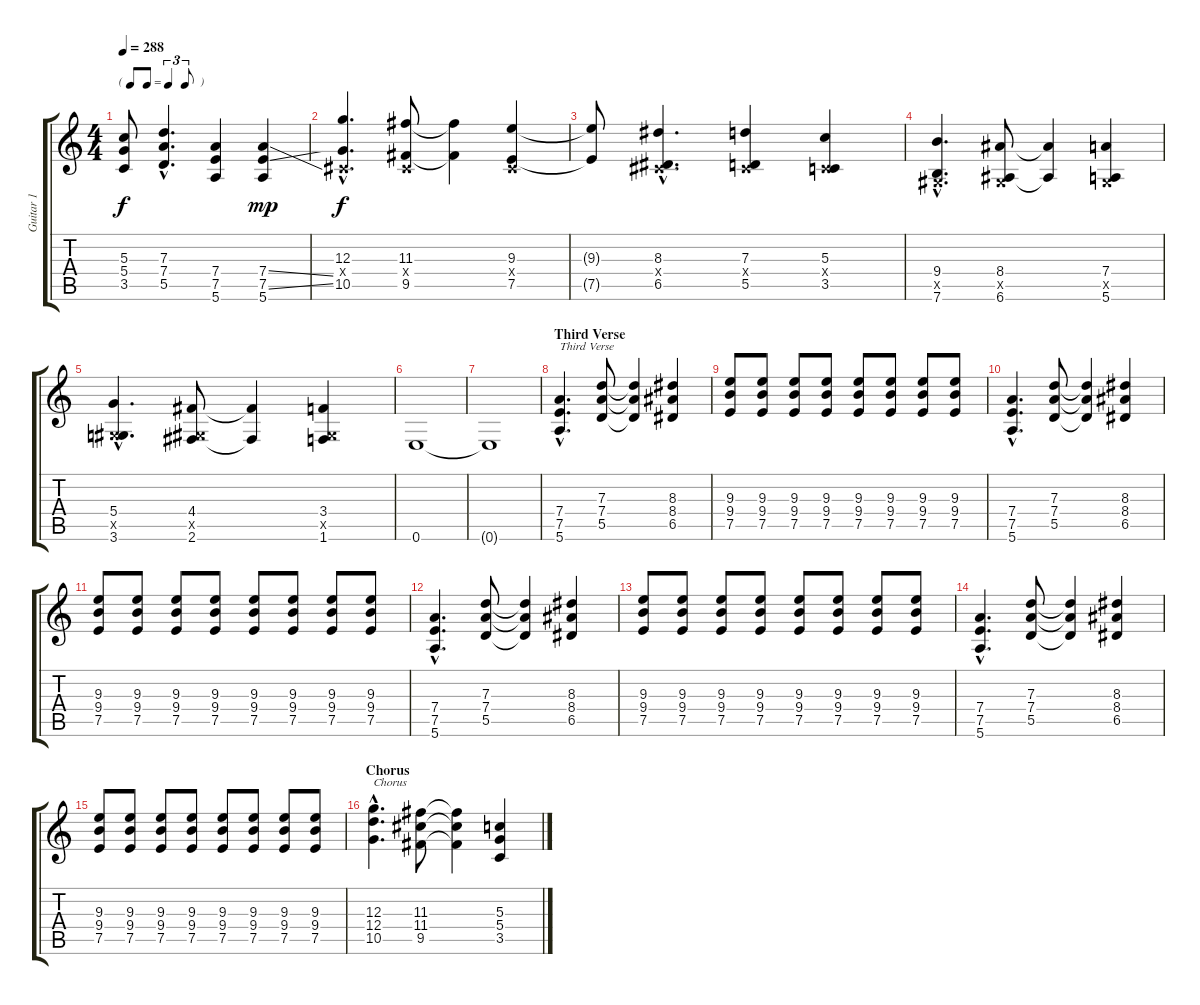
\track ("Guitar 1" "Guitar 1") {instrument distortionguitar}
\staff {score tabs}
\tuning (E4 B3 G3 D3 A2 E2) {hide}
\ts (4 4)
\tf triplet8th
\tempo 288
\clef g2
\ks c
(5.3{t} 5.4{t} 3.5{t}).8{dy f} (7.3{hac} 7.4{hac} 5.5{hac}).4{d} (7.4 7.5 5.6).4 (7.4{ss} 7.5{ss} 5.6).4{dy mp} |
(12.3{hac} -1.4{hac x} 10.5{hac}).4{d dy f} (11.3 -1.4{x} 9.5).8 (11.3{t} 9.5{t}).4 (9.3 -1.4{x} 7.5).4 |
(9.3{t} 7.5{t}).8 (8.3{hac} -1.4{hac x} 6.5{hac}).4{d} (7.3 -1.4{x} 5.5).4 (5.3 -1.4{x} 3.5).4 |
(9.4{hac} -1.5{hac x} 7.6{hac}).4{d} (8.4 -1.5{x} 6.6).8 (8.4{t} 6.6{t}).4 (7.4 -1.5{x} 5.6).4 |
(5.4{hac} -1.5{hac x} 3.6{hac}).4{d} (4.4 -1.5{x} 2.6).8 (4.4{t} 2.6{t}).4 (3.4 -1.5{x} 1.6).4 |
0.6.1 |
0.6{t}.1 |
\section ("" "Third Verse")
(7.4{hac} 7.5{hac} 5.6{hac}).4{d txt "Third Verse"} (7.3 7.4 5.5).8 (7.3{t} 7.4{t} 5.5{t}).4 (8.3 8.4 6.5).4 |
(9.3 9.4 7.5).8 (9.3 9.4 7.5).8 (9.3 9.4 7.5).8 (9.3 9.4 7.5).8 (9.3 9.4 7.5).8 (9.3 9.4 7.5).8 (9.3 9.4 7.5).8 (9.3 9.4 7.5).8 |
(7.4{hac} 7.5{hac} 5.6{hac}).4{d} (7.3 7.4 5.5).8 (7.3{t} 7.4{t} 5.5{t}).4 (8.3 8.4 6.5).4 |
(9.3 9.4 7.5).8 (9.3 9.4 7.5).8 (9.3 9.4 7.5).8 (9.3 9.4 7.5).8 (9.3 9.4 7.5).8 (9.3 9.4 7.5).8 (9.3 9.4 7.5).8 (9.3 9.4 7.5).8 |
(7.4{hac} 7.5{hac} 5.6{hac}).4{d} (7.3 7.4 5.5).8 (7.3{t} 7.4{t} 5.5{t}).4 (8.3 8.4 6.5).4 |
(9.3 9.4 7.5).8 (9.3 9.4 7.5).8 (9.3 9.4 7.5).8 (9.3 9.4 7.5).8 (9.3 9.4 7.5).8 (9.3 9.4 7.5).8 (9.3 9.4 7.5).8 (9.3 9.4 7.5).8 |
(7.4{hac} 7.5{hac} 5.6{hac}).4{d} (7.3 7.4 5.5).8 (7.3{t} 7.4{t} 5.5{t}).4 (8.3 8.4 6.5).4 |
(9.3 9.4 7.5).8 (9.3 9.4 7.5).8 (9.3 9.4 7.5).8 (9.3 9.4 7.5).8 (9.3 9.4 7.5).8 (9.3 9.4 7.5).8 (9.3 9.4 7.5).8 (9.3 9.4 7.5).8 |
\section ("" "Chorus")
(12.3{hac} 12.4{hac} 10.5{hac}).4{d txt "Chorus"} (11.3 11.4 9.5).8 (11.3{t} 11.4{t} 9.5{t}).4 (5.3 5.4 3.5).4
